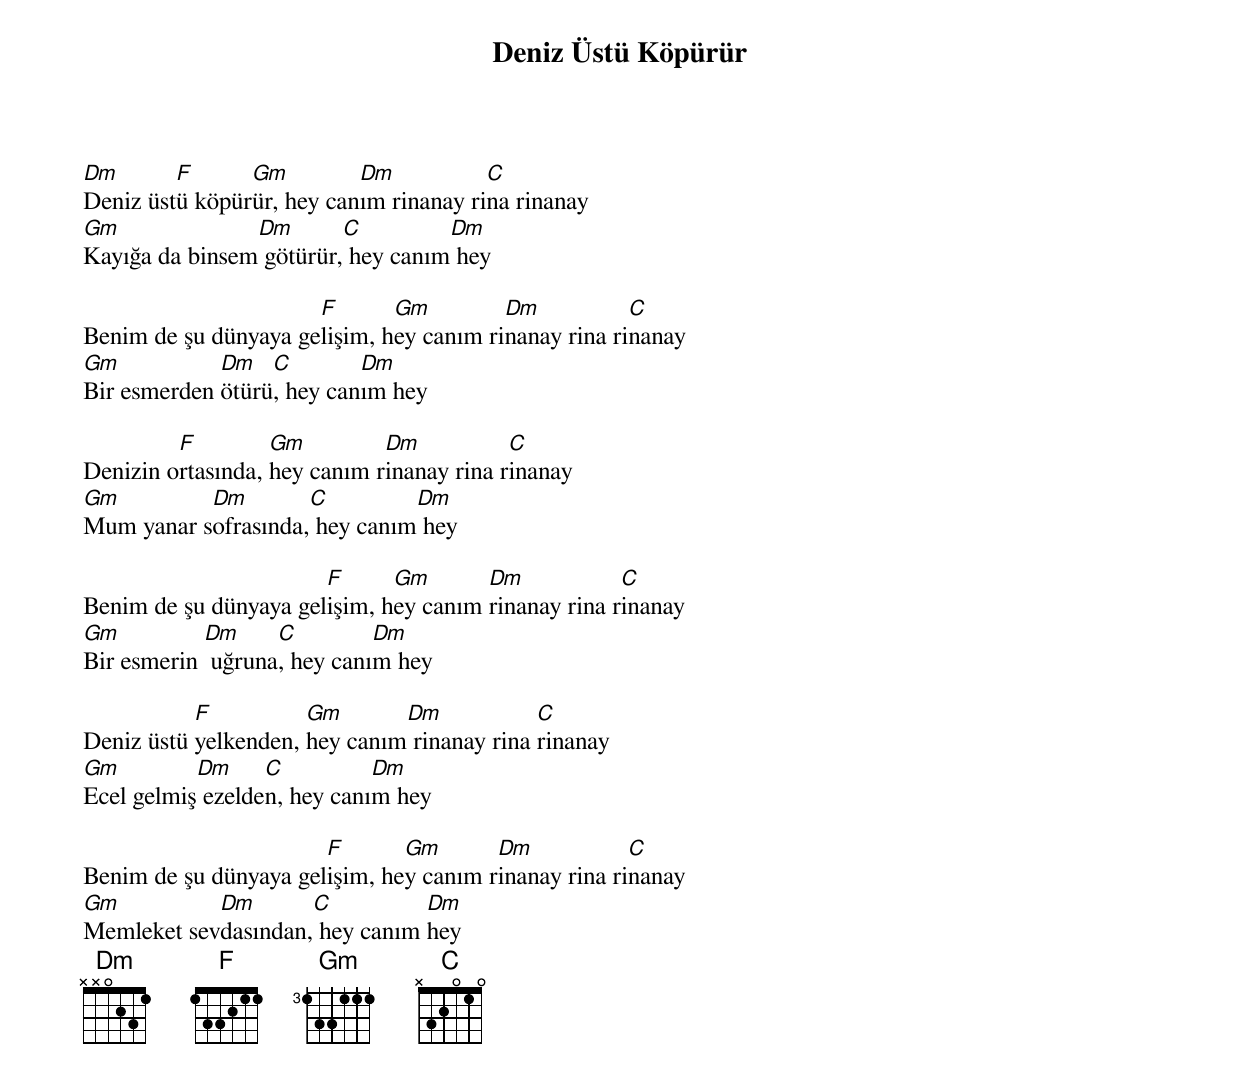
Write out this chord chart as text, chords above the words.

{title: Deniz Üstü Köpürür}
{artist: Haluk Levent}

Dm       F      Gm         Dm           C
Deniz üstü köpürür, hey canım rinanay rina rinanay
Gm              Dm       C         Dm
Kayığa da binsem götürür, hey canım hey

                      F       Gm         Dm           C
Benim de şu dünyaya gelişim, hey canım rinanay rina rinanay
Gm           Dm   C        Dm
Bir esmerden ötürü, hey canım hey

         F         Gm         Dm           C
Denizin ortasında, hey canım rinanay rina rinanay
Gm         Dm        C         Dm
Mum yanar sofrasında, hey canım hey

                       F      Gm       Dm            C
Benim de şu dünyaya gelişim, hey canım rinanay rina rinanay
Gm          Dm     C         Dm
Bir esmerin  uğruna, hey canım hey

           F          Gm       Dm            C
Deniz üstü yelkenden, hey canım rinanay rina rinanay
Gm         Dm     C          Dm
Ecel gelmiş ezelden, hey canım hey

                       F       Gm       Dm            C
Benim de şu dünyaya gelişim, hey canım rinanay rina rinanay
Gm          Dm       C          Dm
Memleket sevdasından, hey canım hey
